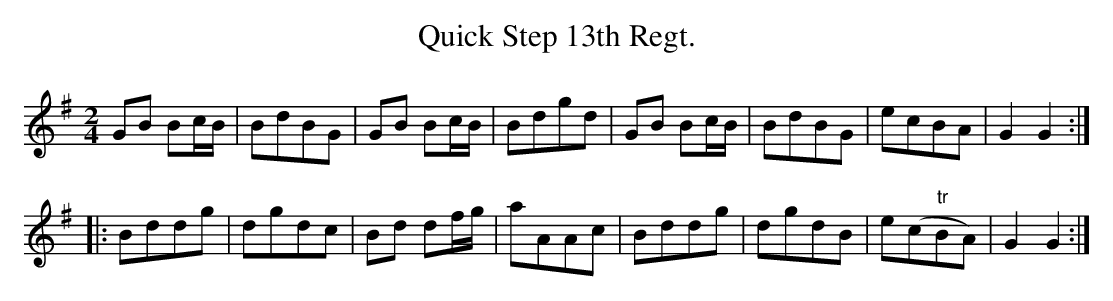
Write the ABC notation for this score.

X:1
T:Quick Step 13th Regt.
L:1/8
M:2/4
K:G major
GB Bc/B/| BdBG| GB Bc/B/| Bdgd|\
GB Bc/B/| BdBG| ecBA| G2 G2 ::
Bddg| dgdc| Bd df/g/| aAAc|\
Bddg| dgdB| e(c"tr"BA)| G2G2:|
